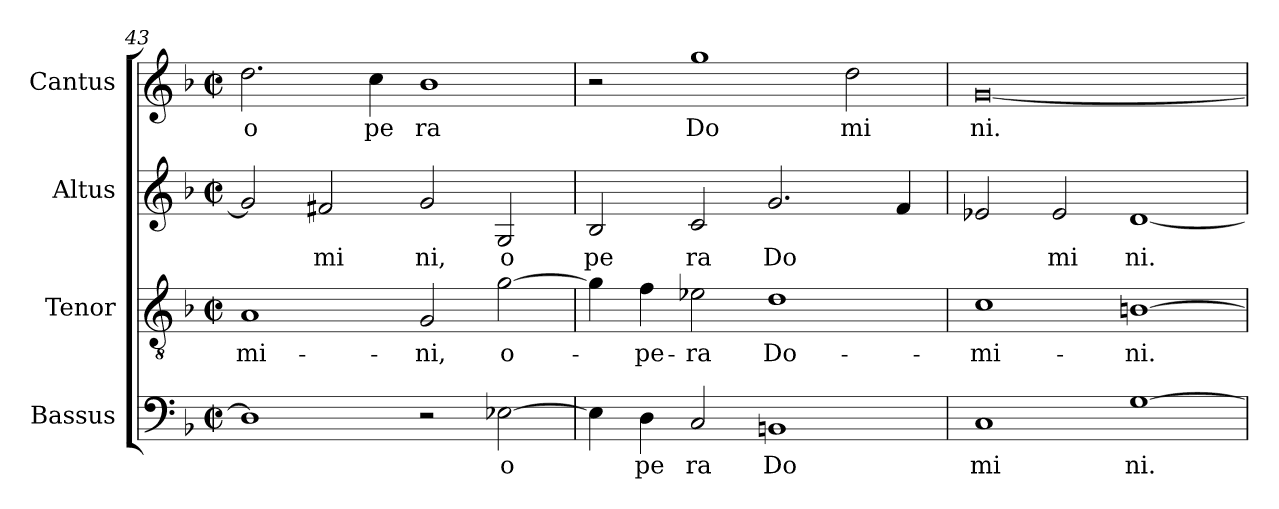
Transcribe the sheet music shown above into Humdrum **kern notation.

**kern	**text	**kern	**text	**kern	**text	**kern	**text
*part4	*part4	*part3	*part3	*part2	*part2	*part1	*part1
*staff4	*staff4	*staff3	*staff3	*staff2	*staff2	*staff1	*staff1
*I"Bassus	*	*I"Tenor	*	*I"Altus	*	*I"Cantus	*
*clefF4	*	*clefGv2	*	*clefG2	*	*clefG2	*
*k[b-]	*	*k[b-]	*	*k[b-]	*	*k[b-]	*
*F:	*	*F:	*	*F:	*	*F:	*
*M2/2	*	*M2/2	*	*M2/2	*	*M2/2	*
*met(c|)	*	*met(c|)	*	*met(c|)	*	*met(c|)	*
=43	=43	=43	=43	=43	=43	=43	=43
!	!	!	!LO:LY:b:cj	!	!	!	!LO:LY:b:cj
1D]	.	1A	-mi-	2g/]	.	2.dd\	o
!	!	!	!	!	!LO:LY:b:cj	!	!
.	.	.	.	2f#/	mi	.	.
!	!	!	!	!	!	!	!LO:LY:b:cj
.	.	.	.	.	.	4cc\	pe
!	!	!	!LO:LY:b:cj	!	!LO:LY:b:cj	!	!LO:LY:b:cj
2r	.	2G/	-ni,	2g/	ni,	1b-	ra
!	!LO:LY:b:cj	!	!LO:LY:b:cj	!	!LO:LY:b:cj	!	!
[>2E-X\	o	[>2g\	o-	2G/	o	.	.
=44	=44	=44	=44	=44	=44	=44	=44
!	!	!	!	!	!LO:LY:b:cj	!	!
4E-\]	.	4g\]	.	2B-/	pe	2r	.
!	!LO:LY:b:cj	!	!LO:LY:b:cj	!	!	!	!
4D\	pe	4f\	-pe-	.	.	.	.
!	!LO:LY:b:cj	!	!LO:LY:b:cj	!	!LO:LY:b:cj	!	!LO:LY:b:cj
2C/	ra	2e-X\	-ra	2c/	ra	1gg	Do
!	!LO:LY:b:cj	!	!LO:LY:b:cj	!	!LO:LY:b	!	!
1BBn	Do	1d	Do-	2.g/	Do	.	.
!	!	!	!	!	!	!	!LO:LY:b:cj
.	.	.	.	.	.	2dd\	mi
.	.	.	.	4f/	.	.	.
=45	=45	=45	=45	=45	=45	=45	=45
!	!LO:LY:b:cj	!	!LO:LY:b:cj	!	!	!	!LO:LY:b:cj
1C	mi	1c	-mi-	2e-X/	.	[<0g	ni.
!	!	!	!	!	!LO:LY:b:cj	!	!
.	.	.	.	2e-/	mi	.	.
!	!LO:LY:b:cj	!	!LO:LY:b:cj	!	!LO:LY:b:cj	!	!
[>1G	ni.	[>1Bn	-ni.	[<1d	ni.	.	.
=	=	=	=	=	=	=	=
*-	*-	*-	*-	*-	*-	*-	*-
